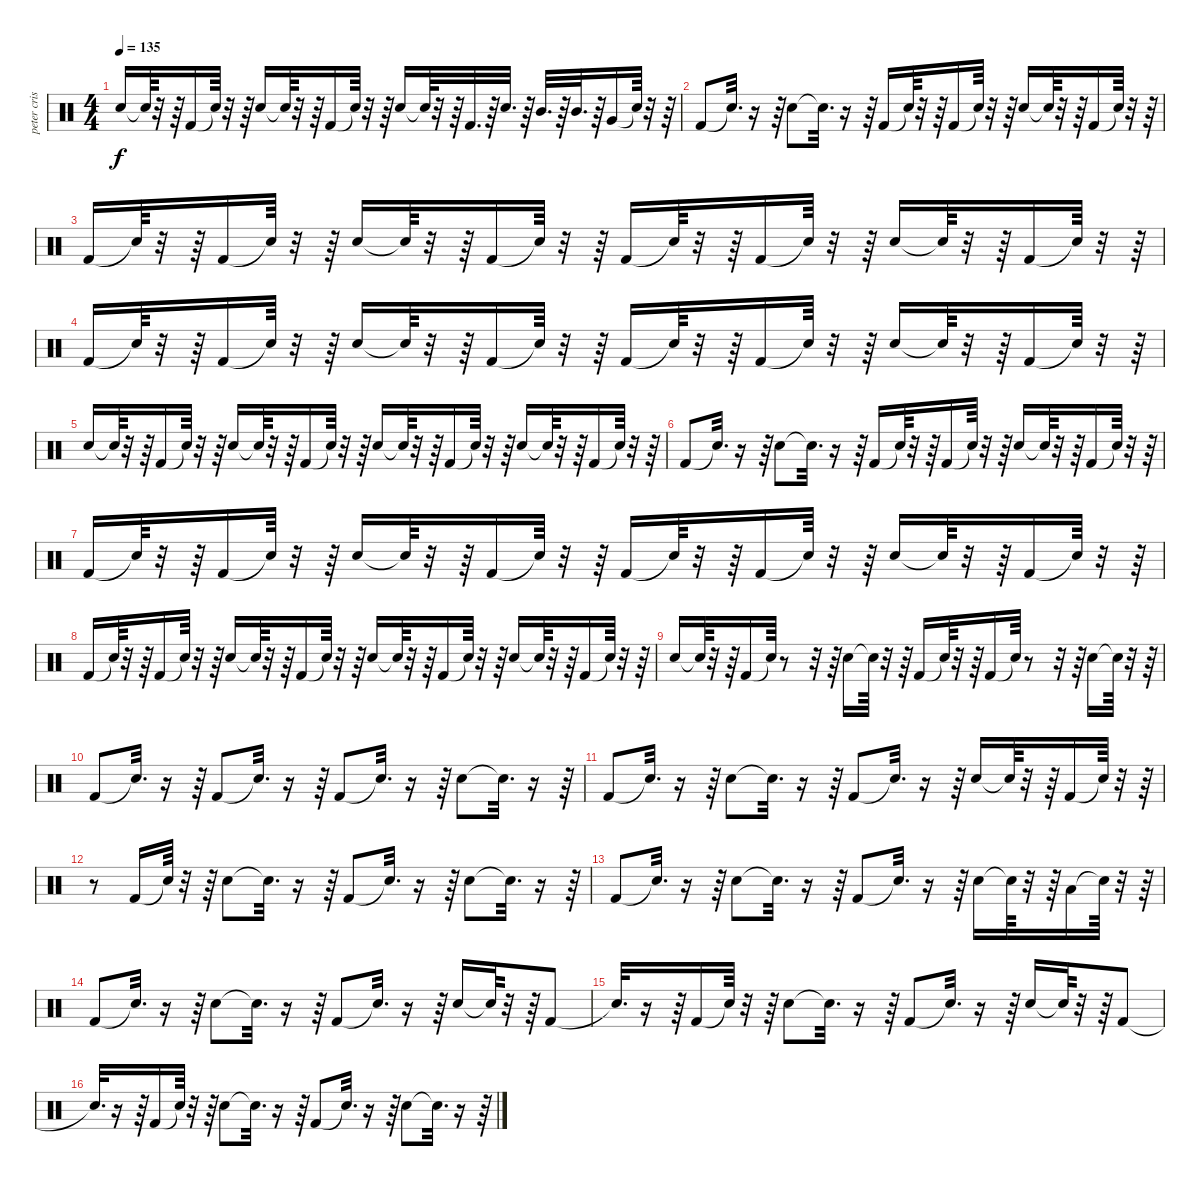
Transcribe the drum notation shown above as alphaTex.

\track ("peter criss" "peter cris") {solo instrument percussion}
\staff {score}
\articulation defaults
\ts (4 4)
\tempo 135
\clef neutral
\ks c "Snare (hit) 2".16{dy f} "Snare (hit)"{t}.64
r.32 r.64 "Kick (hit) 2".16 "Snare (hit)"{t}.64 r.32 r.64 "Snare (hit) 2".16 "Snare (hit)"{t}.64 r.32 r.64 "Kick (hit) 2".16 "Snare (hit)"{t}.64 r.32 r.64 "Snare (hit) 2".16 "Snare (hit)"{t}.64 r.32 r.64 "Kick (hit) 2".32{d} r.64 "Snare (hit) 2".32{d} r.64 "Mid Tom (hit)".32{d} r.64 "Mid Tom (hit)".32{d} r.64 "Very Low Tom (hit)".16 "Snare (hit)"{t}.64 r.32 r.64 |
"Kick (hit) 2".8 "Snare (hit)"{t}.32{d} r.16 r.64 "Snare (hit) 2".8 "Snare (hit)"{t}.32{d} r.16 r.64 "Kick (hit) 2".16 "Snare (hit)"{t}.64 r.32 r.64 "Kick (hit) 2".16 "Snare (hit)"{t}.64 r.32 r.64 "Snare (hit) 2".16 "Snare (hit)"{t}.64 r.32 r.64 "Kick (hit) 2".16 "Snare (hit)"{t}.64 r.32 r.64 |
"Kick (hit) 2".16 "Snare (hit)"{t}.64 r.32 r.64 "Kick (hit) 2".16 "Snare (hit)"{t}.64 r.32 r.64 "Snare (hit) 2".16 "Snare (hit)"{t}.64 r.32 r.64 "Kick (hit) 2".16 "Snare (hit)"{t}.64 r.32 r.64 "Kick (hit) 2".16 "Snare (hit)"{t}.64 r.32 r.64 "Kick (hit) 2".16 "Snare (hit)"{t}.64 r.32 r.64 "Snare (hit) 2".16 "Snare (hit)"{t}.64 r.32 r.64 "Kick (hit) 2".16 "Snare (hit)"{t}.64 r.32 r.64 |
"Kick (hit) 2".16 "Snare (hit)"{t}.64 r.32 r.64 "Kick (hit) 2".16 "Snare (hit)"{t}.64 r.32 r.64 "Snare (hit) 2".16 "Snare (hit)"{t}.64 r.32 r.64 "Kick (hit) 2".16 "Snare (hit)"{t}.64 r.32 r.64 "Kick (hit) 2".16 "Snare (hit)"{t}.64 r.32 r.64 "Kick (hit) 2".16 "Snare (hit)"{t}.64 r.32 r.64 "Snare (hit) 2".16 "Snare (hit)"{t}.64 r.32 r.64 "Kick (hit) 2".16 "Snare (hit)"{t}.64 r.32 r.64 |
"Snare (hit) 2".16 "Snare (hit)"{t}.64 r.32 r.64 "Kick (hit) 2".16 "Snare (hit)"{t}.64 r.32 r.64 "Snare (hit) 2".16 "Snare (hit)"{t}.64 r.32 r.64 "Kick (hit) 2".16 "Snare (hit)"{t}.64 r.32 r.64 "Snare (hit) 2".16 "Snare (hit)"{t}.64 r.32 r.64 "Kick (hit) 2".16 "Snare (hit)"{t}.64 r.32 r.64 "Snare (hit) 2".16 "Snare (hit)"{t}.64 r.32 r.64 "Kick (hit) 2".16 "Snare (hit)"{t}.64 r.32 r.64 |
"Kick (hit) 2".8 "Snare (hit)"{t}.32{d} r.16 r.64 "Snare (hit) 2".8 "Snare (hit)"{t}.32{d} r.16 r.64 "Kick (hit) 2".16 "Snare (hit)"{t}.64 r.32 r.64 "Kick (hit) 2".16 "Snare (hit)"{t}.64 r.32 r.64 "Snare (hit) 2".16 "Snare (hit)"{t}.64 r.32 r.64 "Kick (hit) 2".16 "Snare (hit)"{t}.64 r.32 r.64 |
"Kick (hit) 2".16 "Snare (hit)"{t}.64 r.32 r.64 "Kick (hit) 2".16 "Snare (hit)"{t}.64 r.32 r.64 "Snare (hit) 2".16 "Snare (hit)"{t}.64 r.32 r.64 "Kick (hit) 2".16 "Snare (hit)"{t}.64 r.32 r.64 "Kick (hit) 2".16 "Snare (hit)"{t}.64 r.32 r.64 "Kick (hit) 2".16 "Snare (hit)"{t}.64 r.32 r.64 "Snare (hit) 2".16 "Snare (hit)"{t}.64 r.32 r.64 "Kick (hit) 2".16 "Snare (hit)"{t}.64 r.32 r.64 |
"Kick (hit) 2".16 "Snare (hit)"{t}.64 r.32 r.64 "Kick (hit) 2".16 "Snare (hit)"{t}.64 r.32 r.64 "Snare (hit) 2".16 "Snare (hit)"{t}.64 r.32 r.64 "Kick (hit) 2".16 "Snare (hit)"{t}.64 r.32 r.64 "Snare (hit) 2".16 "Snare (hit)"{t}.64 r.32 r.64 "Kick (hit) 2".16 "Snare (hit)"{t}.64 r.32 r.64 "Snare (hit) 2".16 "Snare (hit)"{t}.64 r.32 r.64 "Kick (hit) 2".16 "Snare (hit)"{t}.64 r.32 r.64 |
"Snare (hit) 2".16 "Snare (hit)"{t}.64 r.32 r.64 "Kick (hit) 2".16 "Snare (hit)"{t}.64 r.8 r.32 r.64 "Snare (hit) 2".16 "Snare (hit)"{t}.64 r.32 r.64 "Kick (hit) 2".16 "Snare (hit)"{t}.64 r.32 r.64 "Kick (hit) 2".16 "Snare (hit)"{t}.64 r.8 r.32 r.64 "Snare (hit) 2".16 "Snare (hit)"{t}.64 r.32 r.64 |
"Kick (hit) 2".8 "Snare (hit)"{t}.32{d} r.16 r.64 "Kick (hit) 2".8 "Snare (hit)"{t}.32{d} r.16 r.64 "Kick (hit) 2".8 "Snare (hit)"{t}.32{d} r.16 r.64 "Snare (hit) 2".8 "Snare (hit)"{t}.32{d} r.16 r.64 |
"Kick (hit) 2".8 "Snare (hit)"{t}.32{d} r.16 r.64 "Snare (hit) 2".8 "Snare (hit)"{t}.32{d} r.16 r.64 "Kick (hit) 2".8 "Snare (hit)"{t}.32{d} r.16 r.64 "Snare (hit) 2".16 "Snare (hit)"{t}.64 r.32 r.64 "Kick (hit) 2".16 "Snare (hit)"{t}.64 r.32 r.64 |
r.8 "Kick (hit) 2".16 "Snare (hit)"{t}.64 r.32 r.64 "Snare (hit) 2".8 "Snare (hit)"{t}.32{d} r.16 r.64 "Kick (hit) 2".8 "Snare (hit)"{t}.32{d} r.16 r.64 "Snare (hit) 2".8 "Snare (hit)"{t}.32{d} r.16 r.64 |
"Kick (hit) 2".8 "Snare (hit)"{t}.32{d} r.16 r.64 "Snare (hit) 2".8 "Snare (hit)"{t}.32{d} r.16 r.64 "Kick (hit) 2".8 "Snare (hit)"{t}.32{d} r.16 r.64 "Snare (hit) 2".16 "Snare (hit)"{t}.64 r.32 r.64 "Low Tom (hit)".16 "Snare (hit)"{t}.64 r.32 r.64 |
"Kick (hit) 2".8 "Snare (hit)"{t}.32{d} r.16 r.64 "Snare (hit) 2".8 "Snare (hit)"{t}.32{d} r.16 r.64 "Kick (hit) 2".8 "Snare (hit)"{t}.32{d} r.16 r.64 "Snare (hit) 2".16 "Snare (hit)"{t}.64 r.32 r.64 "Kick (hit) 2".8 |
"Snare (hit)"{t}.32{d} r.16 r.64 "Kick (hit) 2".16 "Snare (hit)"{t}.64 r.32 r.64 "Snare (hit) 2".8 "Snare (hit)"{t}.32{d} r.16 r.64 "Kick (hit) 2".8 "Snare (hit)"{t}.32{d} r.16 r.64 "Snare (hit) 2".16 "Snare (hit)"{t}.64 r.32 r.64 "Kick (hit) 2".8 |
"Snare (hit)"{t}.32{d} r.16 r.64 "Kick (hit) 2".16 "Snare (hit)"{t}.64 r.32 r.64 "Snare (hit) 2".8 "Snare (hit)"{t}.32{d} r.16 r.64 "Kick (hit) 2".8 "Snare (hit)"{t}.32{d} r.16 r.64 "Snare (hit) 2".8 "Snare (hit)"{t}.32{d} r.16 r.64
